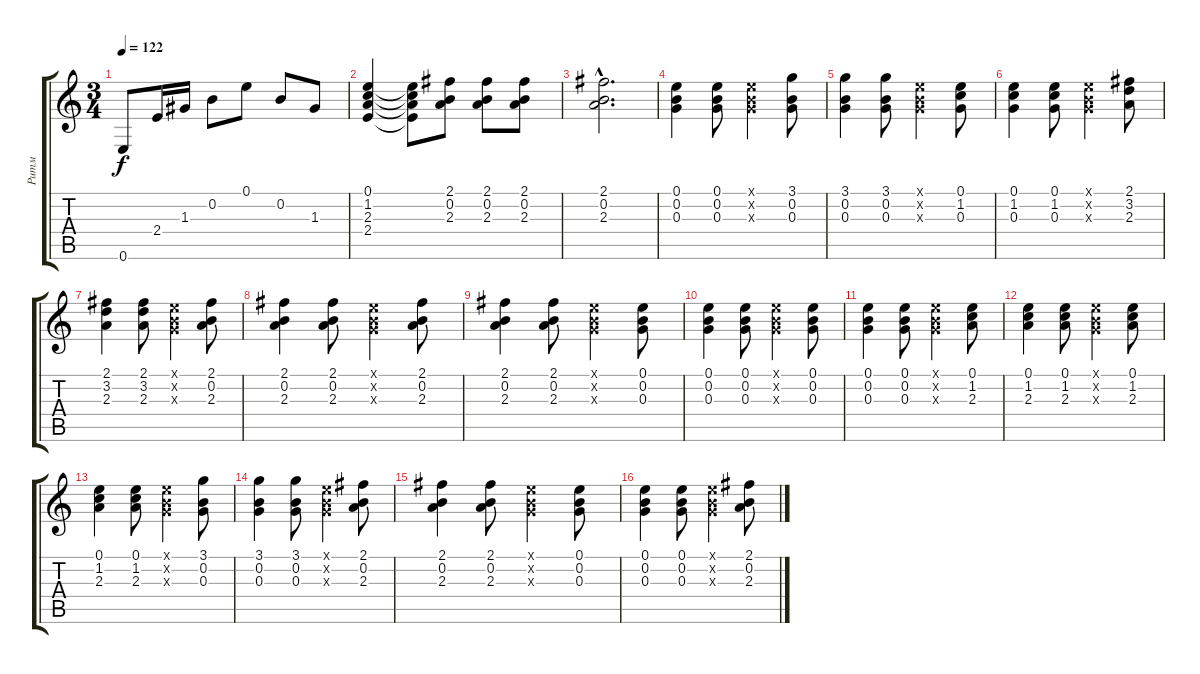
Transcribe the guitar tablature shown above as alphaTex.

\track ("Ритм" "Ритм") {instrument electricguitarclean}
\staff {score tabs}
\tuning (E4 B3 G3 D3 A2 E2) {hide}
\ts (3 4)
\tempo 122
\clef g2
\ks c
0.6.8{dy f} 2.4.16 1.3.16 0.2.8 0.1.8 0.2.8 1.3.8 |
(0.1 1.2 2.3 2.4).4 (0.1{t} 1.2{t} 2.3{t} 2.4{t}).8 (2.1 0.2 2.3).8 (2.1 0.2 2.3).8 (2.1 0.2 2.3).8 |
(2.1{hac} 0.2{hac} 2.3{hac}).2{d} |
(0.1 0.2 0.3).4 (0.1 0.2 0.3).8 (0.1{x} 0.2{x} 0.3{x}).4 (3.1 0.2 0.3).8 |
(3.1 0.2 0.3).4 (3.1 0.2 0.3).8 (0.1{x} 0.2{x} 0.3{x}).4 (0.1 1.2 0.3).8 |
(0.1 1.2 0.3).4 (0.1 1.2 0.3).8 (0.1{x} 0.2{x} 0.3{x}).4 (2.1 3.2 2.3).8 |
(2.1 3.2 2.3).4 (2.1 3.2 2.3).8 (0.1{x} 0.2{x} 0.3{x}).4 (2.1 0.2 2.3).8 |
(2.1 0.2 2.3).4 (2.1 0.2 2.3).8 (0.1{x} 0.2{x} 0.3{x}).4 (2.1 0.2 2.3).8 |
(2.1 0.2 2.3).4 (2.1 0.2 2.3).8 (0.1{x} 0.2{x} 0.3{x}).4 (0.1 0.2 0.3).8 |
(0.1 0.2 0.3).4 (0.1 0.2 0.3).8 (0.1{x} 0.2{x} 0.3{x}).4 (0.1 0.2 0.3).8 |
(0.1 0.2 0.3).4 (0.1 0.2 0.3).8 (0.1{x} 0.2{x} 0.3{x}).4 (0.1 1.2 2.3).8 |
(0.1 1.2 2.3).4 (0.1 1.2 2.3).8 (0.1{x} 0.2{x} 0.3{x}).4 (0.1 1.2 2.3).8 |
(0.1 1.2 2.3).4 (0.1 1.2 2.3).8 (0.1{x} 0.2{x} 0.3{x}).4 (3.1 0.2 0.3).8 |
(3.1 0.2 0.3).4 (3.1 0.2 0.3).8 (0.1{x} 0.2{x} 0.3{x}).4 (2.1 0.2 2.3).8 |
(2.1 0.2 2.3).4 (2.1 0.2 2.3).8 (0.1{x} 0.2{x} 0.3{x}).4 (0.1 0.2 0.3).8 |
(0.1 0.2 0.3).4 (0.1 0.2 0.3).8 (0.1{x} 0.2{x} 0.3{x}).4 (2.1 0.2 2.3).8
